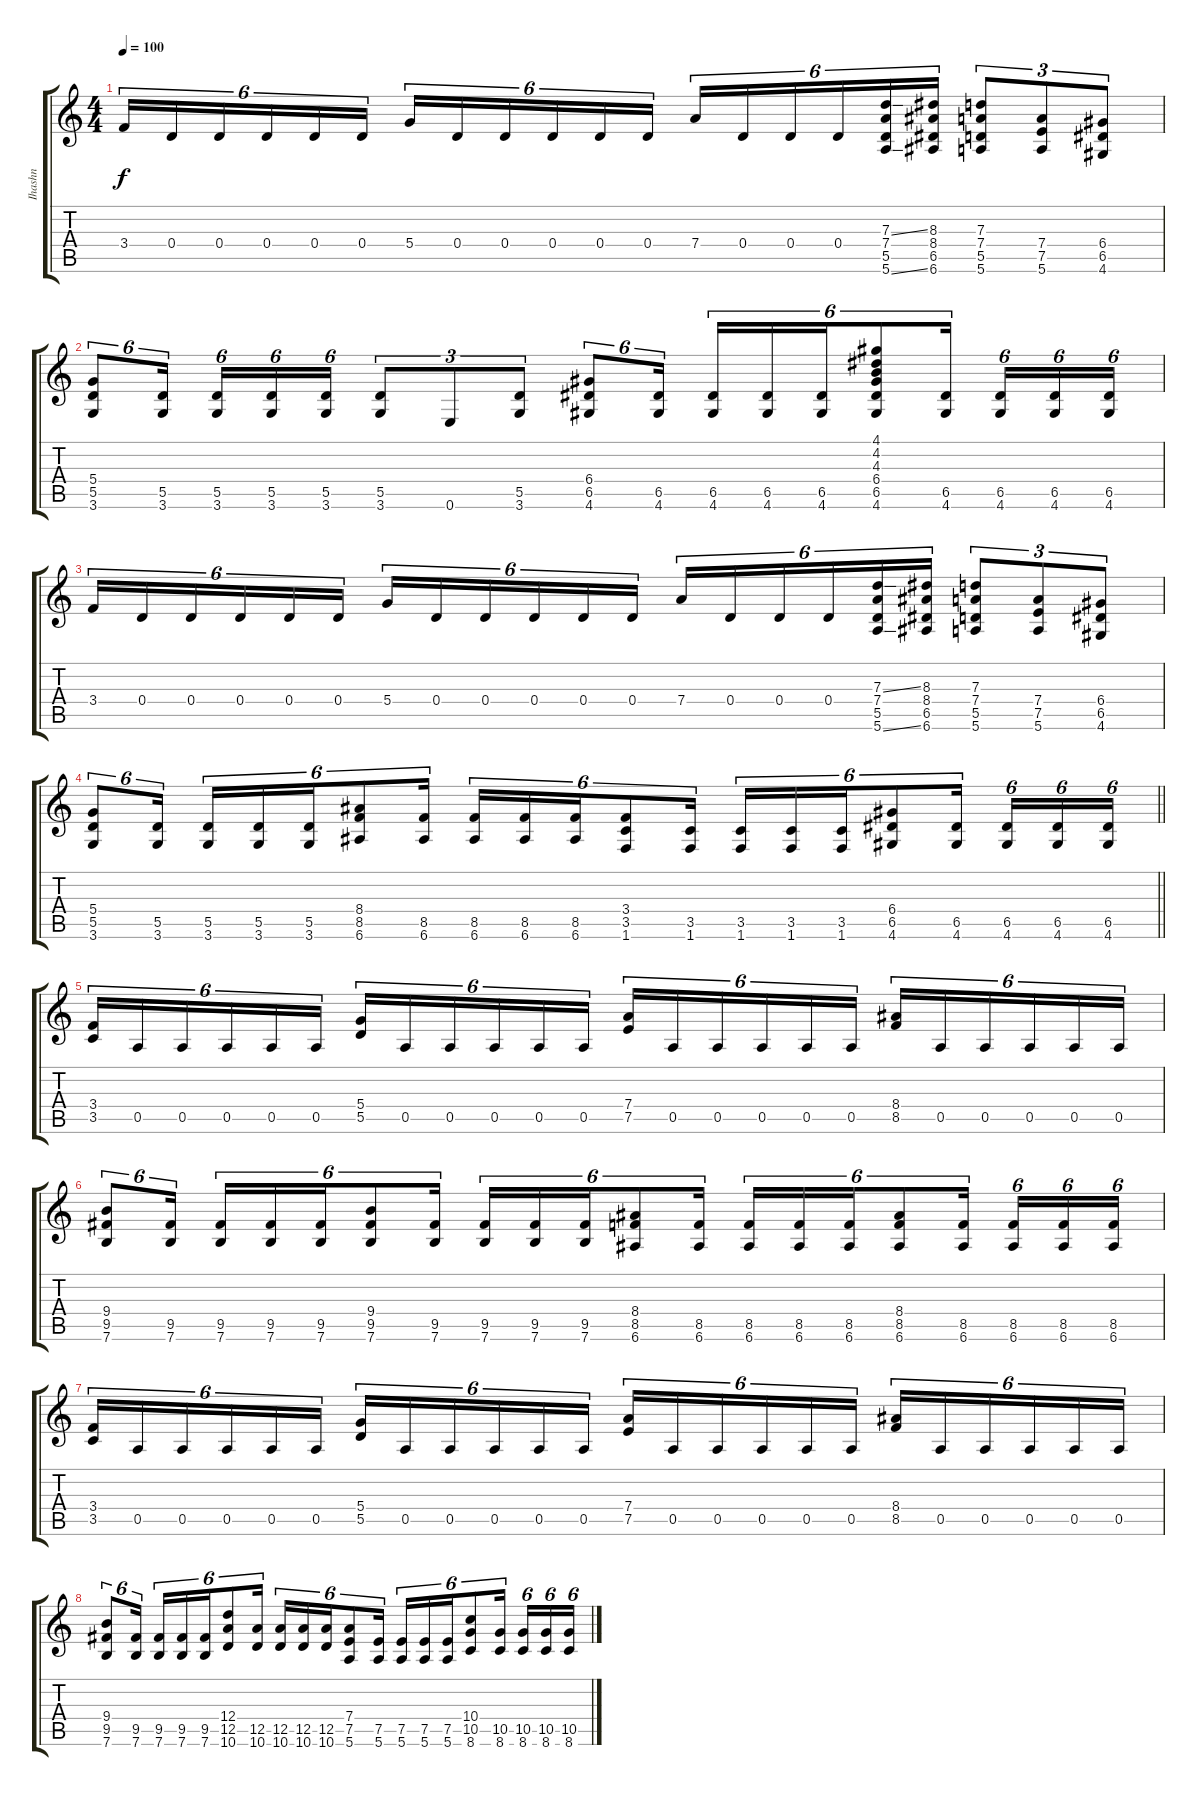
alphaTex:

\track ("Ihashn" "Ihashn") {instrument overdrivenguitar}
\staff {score tabs}
\tuning (E4 B3 G3 D3 A2 E2) {hide}
\ts (4 4)
\tempo 100
\clef g2
\ks c
3.4.16{tu (6 4) dy f} 0.4.16{tu (6 4)} 0.4.16{tu (6 4)} 0.4.16{tu (6 4)} 0.4.16{tu (6 4)} 0.4.16{tu (6 4)} 5.4.16{tu (6 4)} 0.4.16{tu (6 4)} 0.4.16{tu (6 4)} 0.4.16{tu (6 4)} 0.4.16{tu (6 4)} 0.4.16{tu (6 4)} 7.4.16{tu (6 4)} 0.4.16{tu (6 4)} 0.4.16{tu (6 4)} 0.4.16{tu (6 4)} (7.3{ss} 7.4 5.5 5.6{ss}).16{tu (6 4)} (8.3 8.4 6.5 6.6).16{tu (6 4)} (7.3 7.4 5.5 5.6).8{tu (3 2)} (7.4 7.5 5.6).8{tu (3 2)} (6.4 6.5 4.6).8{tu (3 2)} |
(5.4 5.5 3.6).8{tu (6 4)} (5.5 3.6).16{tu (6 4)} (5.5 3.6).16{tu (6 4)} (5.5 3.6).16{tu (6 4)} (5.5 3.6).16{tu (6 4)} (5.5 3.6).8{tu (3 2)} 0.6.8{tu (3 2)} (5.5 3.6).8{tu (3 2)} (6.4 6.5 4.6).8{tu (6 4)} (6.5 4.6).16{tu (6 4)} (6.5 4.6).16{tu (6 4)} (6.5 4.6).16{tu (6 4)} (6.5 4.6).16{tu (6 4)} (4.1 4.2 4.3 6.4 6.5 4.6).8{tu (6 4)} (6.5 4.6).16{tu (6 4)} (6.5 4.6).16{tu (6 4)} (6.5 4.6).16{tu (6 4)} (6.5 4.6).16{tu (6 4)} |
3.4.16{tu (6 4)} 0.4.16{tu (6 4)} 0.4.16{tu (6 4)} 0.4.16{tu (6 4)} 0.4.16{tu (6 4)} 0.4.16{tu (6 4)} 5.4.16{tu (6 4)} 0.4.16{tu (6 4)} 0.4.16{tu (6 4)} 0.4.16{tu (6 4)} 0.4.16{tu (6 4)} 0.4.16{tu (6 4)} 7.4.16{tu (6 4)} 0.4.16{tu (6 4)} 0.4.16{tu (6 4)} 0.4.16{tu (6 4)} (7.3{ss} 7.4 5.5 5.6{ss}).16{tu (6 4)} (8.3 8.4 6.5 6.6).16{tu (6 4)} (7.3 7.4 5.5 5.6).8{tu (3 2)} (7.4 7.5 5.6).8{tu (3 2)} (6.4 6.5 4.6).8{tu (3 2)} |
\barLineRight lightlight
(5.4 5.5 3.6).8{tu (6 4)} (5.5 3.6).16{tu (6 4)} (5.5 3.6).16{tu (6 4)} (5.5 3.6).16{tu (6 4)} (5.5 3.6).16{tu (6 4)} (8.4 8.5 6.6).8{tu (6 4)} (8.5 6.6).16{tu (6 4)} (8.5 6.6).16{tu (6 4)} (8.5 6.6).16{tu (6 4)} (8.5 6.6).16{tu (6 4)} (3.4 3.5 1.6).8{tu (6 4)} (3.5 1.6).16{tu (6 4)} (3.5 1.6).16{tu (6 4)} (3.5 1.6).16{tu (6 4)} (3.5 1.6).16{tu (6 4)} (6.4 6.5 4.6).8{tu (6 4)} (6.5 4.6).16{tu (6 4)} (6.5 4.6).16{tu (6 4)} (6.5 4.6).16{tu (6 4)} (6.5 4.6).16{tu (6 4)} |
(3.4 3.5).16{tu (6 4)} 0.5.16{tu (6 4)} 0.5.16{tu (6 4)} 0.5.16{tu (6 4)} 0.5.16{tu (6 4)} 0.5.16{tu (6 4)} (5.4 5.5).16{tu (6 4)} 0.5.16{tu (6 4)} 0.5.16{tu (6 4)} 0.5.16{tu (6 4)} 0.5.16{tu (6 4)} 0.5.16{tu (6 4)} (7.4 7.5).16{tu (6 4)} 0.5.16{tu (6 4)} 0.5.16{tu (6 4)} 0.5.16{tu (6 4)} 0.5.16{tu (6 4)} 0.5.16{tu (6 4)} (8.4 8.5).16{tu (6 4)} 0.5.16{tu (6 4)} 0.5.16{tu (6 4)} 0.5.16{tu (6 4)} 0.5.16{tu (6 4)} 0.5.16{tu (6 4)} |
(9.4 9.5 7.6).8{tu (6 4)} (9.5 7.6).16{tu (6 4)} (9.5 7.6).16{tu (6 4)} (9.5 7.6).16{tu (6 4)} (9.5 7.6).16{tu (6 4)} (9.4 9.5 7.6).8{tu (6 4)} (9.5 7.6).16{tu (6 4)} (9.5 7.6).16{tu (6 4)} (9.5 7.6).16{tu (6 4)} (9.5 7.6).16{tu (6 4)} (8.4 8.5 6.6).8{tu (6 4)} (8.5 6.6).16{tu (6 4)} (8.5 6.6).16{tu (6 4)} (8.5 6.6).16{tu (6 4)} (8.5 6.6).16{tu (6 4)} (8.4 8.5 6.6).8{tu (6 4)} (8.5 6.6).16{tu (6 4)} (8.5 6.6).16{tu (6 4)} (8.5 6.6).16{tu (6 4)} (8.5 6.6).16{tu (6 4)} |
(3.4 3.5).16{tu (6 4)} 0.5.16{tu (6 4)} 0.5.16{tu (6 4)} 0.5.16{tu (6 4)} 0.5.16{tu (6 4)} 0.5.16{tu (6 4)} (5.4 5.5).16{tu (6 4)} 0.5.16{tu (6 4)} 0.5.16{tu (6 4)} 0.5.16{tu (6 4)} 0.5.16{tu (6 4)} 0.5.16{tu (6 4)} (7.4 7.5).16{tu (6 4)} 0.5.16{tu (6 4)} 0.5.16{tu (6 4)} 0.5.16{tu (6 4)} 0.5.16{tu (6 4)} 0.5.16{tu (6 4)} (8.4 8.5).16{tu (6 4)} 0.5.16{tu (6 4)} 0.5.16{tu (6 4)} 0.5.16{tu (6 4)} 0.5.16{tu (6 4)} 0.5.16{tu (6 4)} |
(9.4 9.5 7.6).8{tu (6 4)} (9.5 7.6).16{tu (6 4)} (9.5 7.6).16{tu (6 4)} (9.5 7.6).16{tu (6 4)} (9.5 7.6).16{tu (6 4)} (12.4 12.5 10.6).8{tu (6 4)} (12.5 10.6).16{tu (6 4)} (12.5 10.6).16{tu (6 4)} (12.5 10.6).16{tu (6 4)} (12.5 10.6).16{tu (6 4)} (7.4 7.5 5.6).8{tu (6 4)} (7.5 5.6).16{tu (6 4)} (7.5 5.6).16{tu (6 4)} (7.5 5.6).16{tu (6 4)} (7.5 5.6).16{tu (6 4)} (10.4 10.5 8.6).8{tu (6 4)} (10.5 8.6).16{tu (6 4)} (10.5 8.6).16{tu (6 4)} (10.5 8.6).16{tu (6 4)} (10.5 8.6).16{tu (6 4)}
